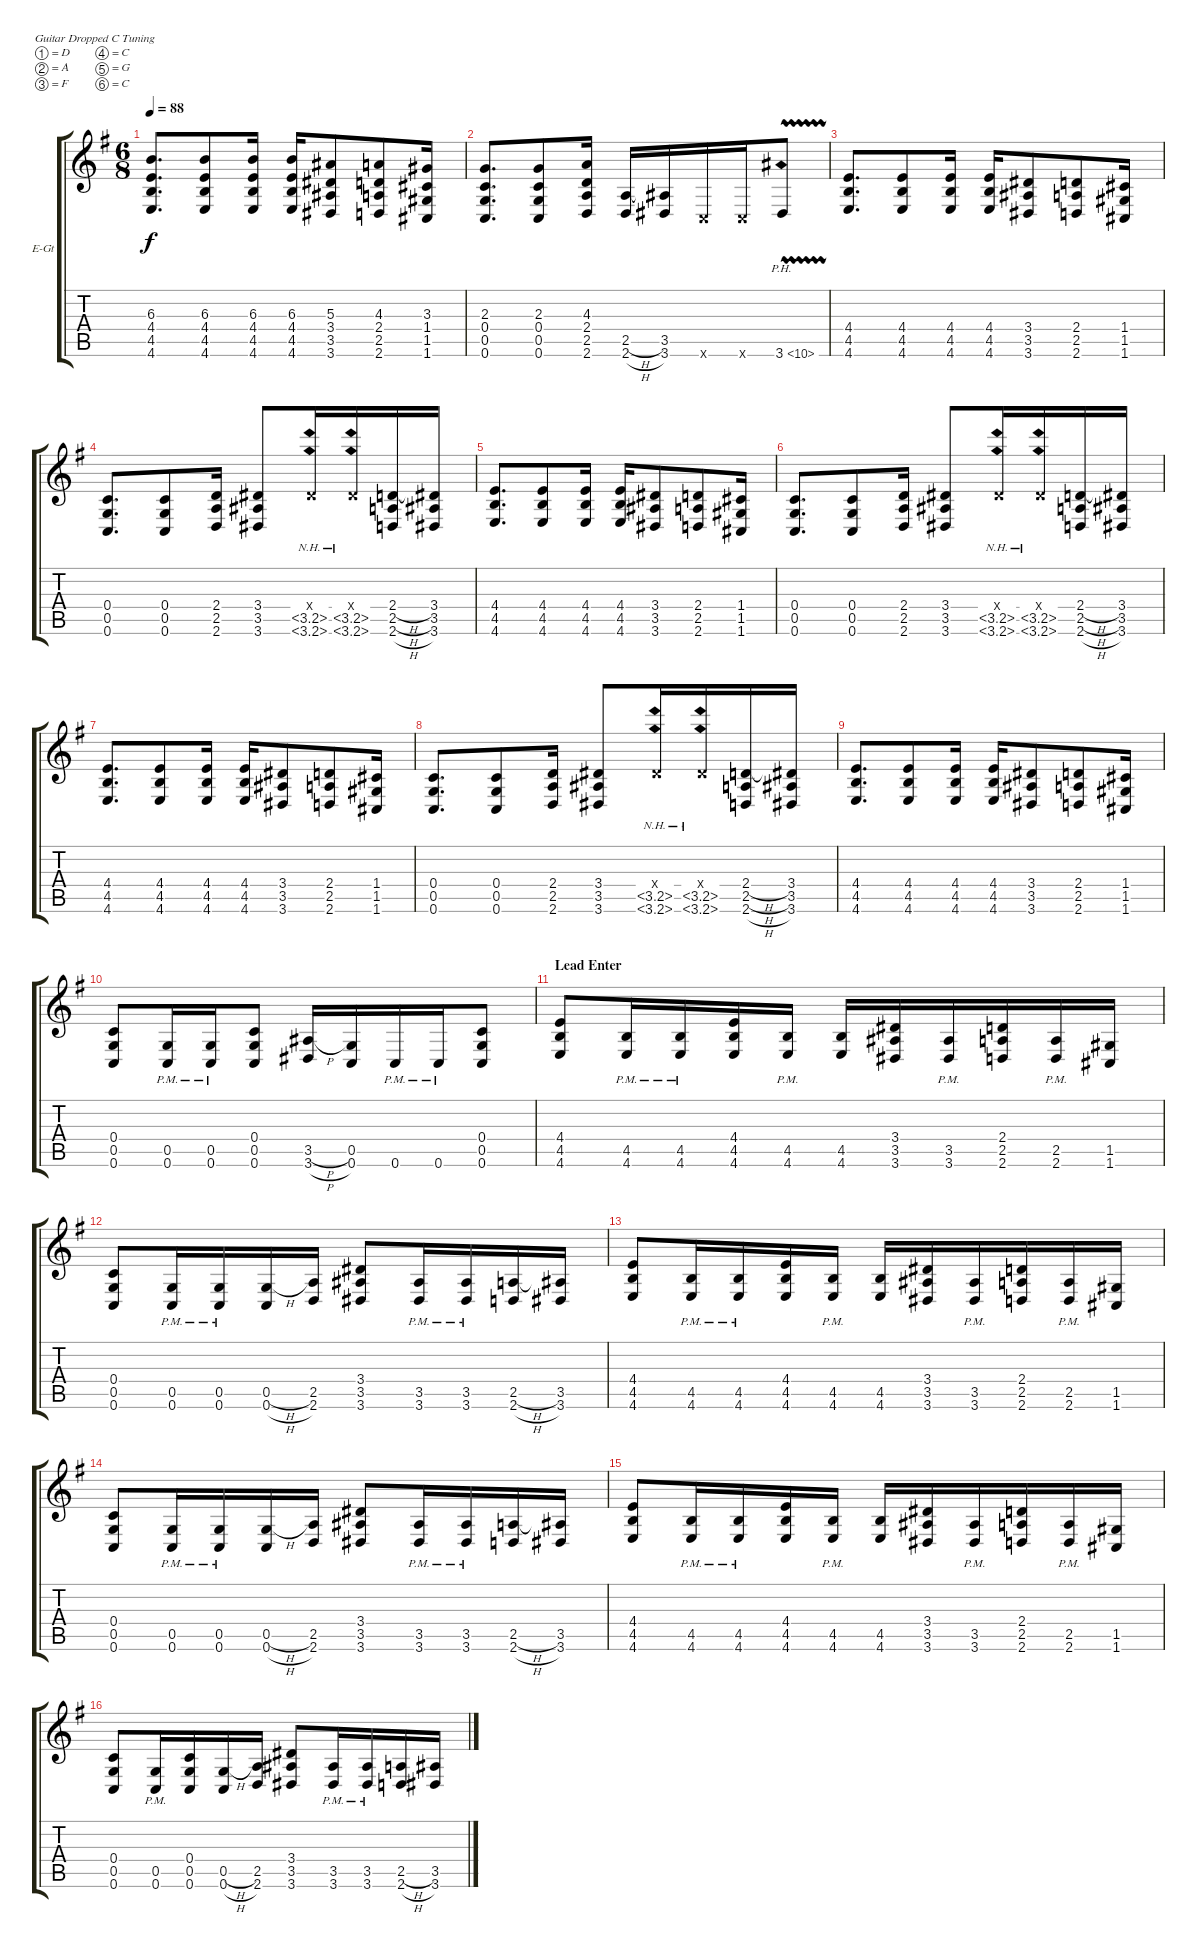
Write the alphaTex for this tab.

\bracketExtendMode groupsimilarinstruments
\firstSystemTrackNameOrientation horizontal
\otherSystemsTrackNameOrientation horizontal
\track ("Electric Guitar 1" "E-Gt") {instrument distortionguitar}
\staff {score tabs}
\tuning (D4 A3 F3 C3 G2 C2)
\ts (6 8)
\tempo 88
\clef g2
\ks eminor
(4.6 4.5 4.4 6.3).8{d dy f} (4.4 4.5 4.6 6.3).8 (4.6 4.5 4.4 6.3).16 (4.4 4.6 4.5 6.3).16 (3.4 3.5 3.6 5.3).8 (2.6 2.5 2.4 4.3).8 (1.4 1.5 1.6 3.3).16 |
(0.6 0.5 0.4 2.3).8{d} (0.4 0.5 0.6 2.3).8 (2.6 2.5 2.4 4.3).16 (2.6{h} 2.5{h}).16 (3.6 3.5).16 0.6{x}.16 0.6{x}.16 3.6{ph 7 vw}.8 |
(4.6 4.5 4.4).8{d} (4.4 4.5 4.6).8 (4.6 4.5 4.4).16 (4.4 4.6 4.5).16 (3.4 3.5 3.6).8 (2.6 2.5 2.4).8 (1.4 1.5 1.6).16 |
(0.6 0.5 0.4).8{d} (0.4 0.5 0.6).8 (2.6 2.5 2.4).16 (3.4 3.5 3.6).8 (3.6{nh} 3.5{nh} 3.4{x}).16 (3.4{x} 3.5{nh} 3.6{nh}).16 (2.6{h} 2.5{h} 2.4{h}).16 (3.4 3.5 3.6).16 |
(4.6 4.5 4.4).8{d} (4.4 4.5 4.6).8 (4.6 4.5 4.4).16 (4.4 4.6 4.5).16 (3.4 3.5 3.6).8 (2.6 2.5 2.4).8 (1.4 1.5 1.6).16 |
(0.6 0.5 0.4).8{d} (0.4 0.5 0.6).8 (2.6 2.5 2.4).16 (3.4 3.5 3.6).8 (3.6{nh} 3.5{nh} 3.4{x}).16 (3.4{x} 3.5{nh} 3.6{nh}).16 (2.6{h} 2.5{h} 2.4{h}).16 (3.4 3.5 3.6).16 |
(4.6 4.5 4.4).8{d} (4.4 4.5 4.6).8 (4.6 4.5 4.4).16 (4.4 4.6 4.5).16 (3.4 3.5 3.6).8 (2.6 2.5 2.4).8 (1.4 1.5 1.6).16 |
(0.6 0.5 0.4).8{d} (0.4 0.5 0.6).8 (2.6 2.5 2.4).16 (3.4 3.5 3.6).8 (3.6{nh} 3.5{nh} 3.4{x}).16 (3.4{x} 3.5{nh} 3.6{nh}).16 (2.6{h} 2.5{h} 2.4{h}).16 (3.4 3.5 3.6).16 |
(4.6 4.5 4.4).8{d} (4.4 4.5 4.6).8 (4.6 4.5 4.4).16 (4.4 4.6 4.5).16 (3.4 3.5 3.6).8 (2.6 2.5 2.4).8 (1.4 1.5 1.6).16 |
(0.6 0.5 0.4).8 (0.6{pm} 0.5{pm}).16 (0.6{pm} 0.5{pm}).16 (0.5 0.6 0.4).8 (3.6{h} 3.5{h}).16 (0.6 0.5).16 0.6{pm}.16 0.6{pm}.16 (0.6 0.5 0.4).8 |
\section ("" "Lead Enter")
(4.6 4.5 4.4).8 (4.6{pm} 4.5{pm}).16 (4.5{pm} 4.6{pm}).16 (4.6 4.5 4.4).16 (4.6{pm} 4.5{pm}).16 (4.5 4.6).16 (3.6 3.5 3.4).16 (3.5{pm} 3.6{pm}).16 (2.5 2.6 2.4).16 (2.6{pm} 2.5{pm}).16 (1.6 1.5).16 |
(0.6 0.5 0.4).8 (0.6{pm} 0.5{pm}).16 (0.6{pm} 0.5{pm}).16 (0.6{h} 0.5{h}).16 (2.6 2.5).16 (3.6 3.5 3.4).8 (3.6{pm} 3.5{pm}).16 (3.5{pm} 3.6{pm}).16 (2.6{h} 2.5{h}).16 (3.6 3.5).16 |
(4.6 4.5 4.4).8 (4.6{pm} 4.5{pm}).16 (4.5{pm} 4.6{pm}).16 (4.6 4.5 4.4).16 (4.6{pm} 4.5{pm}).16 (4.5 4.6).16 (3.6 3.5 3.4).16 (3.5{pm} 3.6{pm}).16 (2.5 2.6 2.4).16 (2.6{pm} 2.5{pm}).16 (1.6 1.5).16 |
(0.6 0.5 0.4).8 (0.6{pm} 0.5{pm}).16 (0.6{pm} 0.5{pm}).16 (0.6{h} 0.5{h}).16 (2.6 2.5).16 (3.6 3.5 3.4).8 (3.6{pm} 3.5{pm}).16 (3.5{pm} 3.6{pm}).16 (2.6{h} 2.5{h}).16 (3.6 3.5).16 |
(4.6 4.5 4.4).8 (4.6{pm} 4.5{pm}).16 (4.5{pm} 4.6{pm}).16 (4.6 4.5 4.4).16 (4.6{pm} 4.5{pm}).16 (4.5 4.6).16 (3.6 3.5 3.4).16 (3.5{pm} 3.6{pm}).16 (2.5 2.6 2.4).16 (2.6{pm} 2.5{pm}).16 (1.6 1.5).16 |
(0.6 0.5 0.4).8 (0.6{pm} 0.5{pm}).16 (0.6 0.5 0.4).16 (0.6{h} 0.5{h}).16 (2.6 2.5).16 (3.6 3.5 3.4).8 (3.6{pm} 3.5{pm}).16 (3.5{pm} 3.6{pm}).16 (2.6{h} 2.5{h}).16 (3.6 3.5).16
